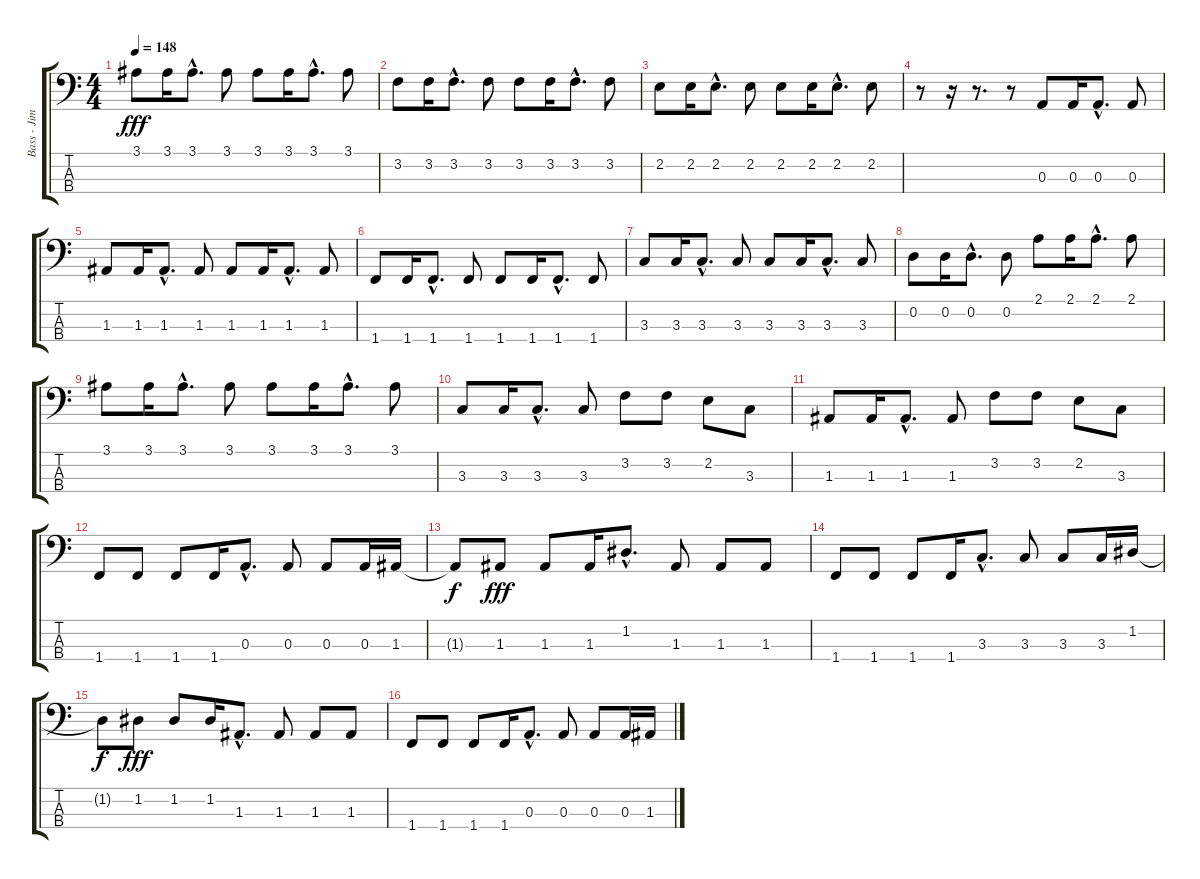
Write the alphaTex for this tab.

\track ("Bass - Jim" "Bass - Jim") {instrument electricbassfinger}
\staff {score tabs}
\tuning (G2 D2 A1 E1) {hide}
\ts (4 4)
\tempo 148
\clef f4
\ks c
3.1.8{dy fff} 3.1.16 3.1{hac}.8{d} 3.1.8 3.1.8 3.1.16 3.1{hac}.8{d} 3.1.8 |
3.2.8 3.2.16 3.2{hac}.8{d} 3.2.8 3.2.8 3.2.16 3.2{hac}.8{d} 3.2.8 |
2.2.8 2.2.16 2.2{hac}.8{d} 2.2.8 2.2.8 2.2.16 2.2{hac}.8{d} 2.2.8 |
r.8 r.16 r.8{d} r.8 0.3.8 0.3.16 0.3{hac}.8{d} 0.3.8 |
1.3.8 1.3.16 1.3{hac}.8{d} 1.3.8 1.3.8 1.3.16 1.3{hac}.8{d} 1.3.8 |
1.4.8 1.4.16 1.4{hac}.8{d} 1.4.8 1.4.8 1.4.16 1.4{hac}.8{d} 1.4.8 |
3.3.8 3.3.16 3.3{hac}.8{d} 3.3.8 3.3.8 3.3.16 3.3{hac}.8{d} 3.3.8 |
0.2.8 0.2.16 0.2{hac}.8{d} 0.2.8 2.1.8 2.1.16 2.1{hac}.8{d} 2.1.8 |
3.1.8 3.1.16 3.1{hac}.8{d} 3.1.8 3.1.8 3.1.16 3.1{hac}.8{d} 3.1.8 |
3.3.8 3.3.16 3.3{hac}.8{d} 3.3.8 3.2.8 3.2.8 2.2.8 3.3.8 |
1.3.8 1.3.16 1.3{hac}.8{d} 1.3.8 3.2.8 3.2.8 2.2.8 3.3.8 |
1.4.8 1.4.8 1.4.8 1.4.16 0.3{hac}.8{d} 0.3.8 0.3.8 0.3.16 1.3.16 |
1.3{t}.8{dy f} 1.3.8{dy fff} 1.3.8 1.3.16 1.2{hac}.8{d} 1.3.8 1.3.8 1.3.8 |
1.4.8 1.4.8 1.4.8 1.4.16 3.3{hac}.8{d} 3.3.8 3.3.8 3.3.16 1.2.16 |
1.2{t}.8{dy f} 1.2.8{dy fff} 1.2.8 1.2.16 1.3{hac}.8{d} 1.3.8 1.3.8 1.3.8 |
1.4.8 1.4.8 1.4.8 1.4.16 0.3{hac}.8{d} 0.3.8 0.3.8 0.3.16 1.3.16
